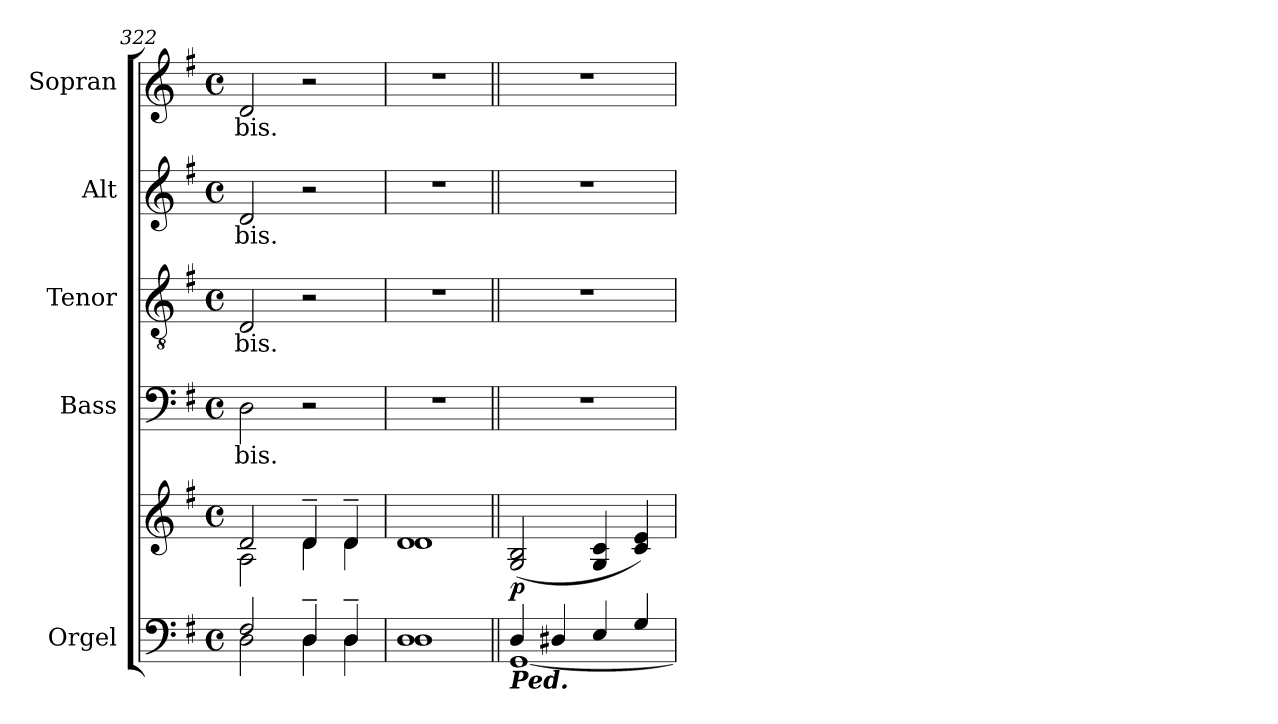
**kern	**kern	**dynam	**kern	**text	**kern	**text	**kern	**text	**kern	**text
*part5	*part5	*part5	*part4	*part4	*part3	*part3	*part2	*part2	*part1	*part1
*staff6	*staff5	*staff5/6	*staff4	*staff4	*staff3	*staff3	*staff2	*staff2	*staff1	*staff1
*I"Orgel	*	*	*I"Bass	*	*I"Tenor	*	*I"Alt	*	*I"Sopran	*
*I'Org.	*	*	*I'B.	*	*I'T.	*	*I'A.	*	*I'S.	*
*clefF4	*clefG2	*	*clefF4	*	*clefGv2	*	*clefG2	*	*clefG2	*
*k[f#]	*k[f#]	*	*k[f#]	*	*k[f#]	*	*k[f#]	*	*k[f#]	*
*G:	*G:	*	*G:	*	*G:	*	*G:	*	*G:	*
*M4/4	*M4/4	*	*M4/4	*	*M4/4	*	*M4/4	*	*M4/4	*
*met(c)	*met(c)	*	*met(c)	*	*met(c)	*	*met(c)	*	*met(c)	*
=322	=322	=322	=322	=322	=322	=322	=322	=322	=322	=322
*^	*^	*	*	*	*	*	*	*	*	*
!	!	!	!	!	!	!LO:LY:b	!	!LO:LY:b	!	!LO:LY:b	!	!LO:LY:b
2F#/	2D\	2d/	2A\	.	2D\	-bis.	2D/	-bis.	2d/	-bis.	2d/	-bis.
4D~</	4D\	4d~>/	4d\	.	2r	.	2r	.	2r	.	2r	.
4D~</	4D\	4d~>/	4d\	.	.	.	.	.	.	.	.	.
=323	=323	=323	=323	=323	=323	=323	=323	=323	=323	=323	=323	=323
1D	1D	1d	1d	.	1r	.	1r	.	1r	.	1r	.
=324||	=324||	=324||	=324||	=324||	=324||	=324||	=324||	=324||	=324||	=324||	=324||	=324||
!LO:TX:b:Bi:t=Ped.	!	!	!	!	!	!	!	!	!	!	!	!
!	!	!	!	!LO:DY:b	!	!	!	!	!	!	!	!
*	*	*v	*v	*	*	*	*	*	*	*	*	*
4D/	[<1GG	(2G/ 2B/	p	1r	.	1r	.	1r	.	1r	.
4D#X/	.	.	.	.	.	.	.	.	.	.	.
4E/	.	4G/ 4c/	.	.	.	.	.	.	.	.	.
4G/	.	4c/ 4e/)	.	.	.	.	.	.	.	.	.
*v	*v	*	*	*	*	*	*	*	*	*	*
=	=	=	=	=	=	=	=	=	=	=
*-	*-	*-	*-	*-	*-	*-	*-	*-	*-	*-
